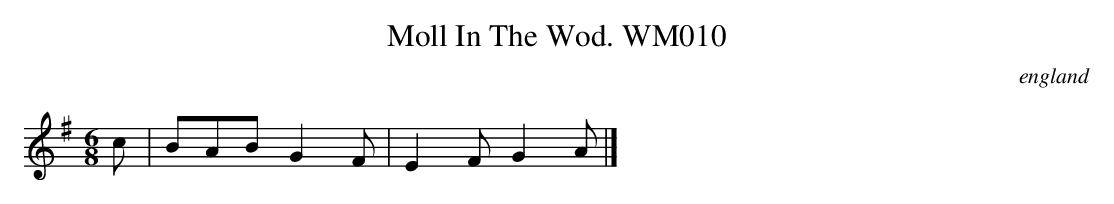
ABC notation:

X:1
T:Moll In The Wod. WM010
O:england
M:6/8
L:1/8
K:G
c|BAB G2F|E2FG2A|]
